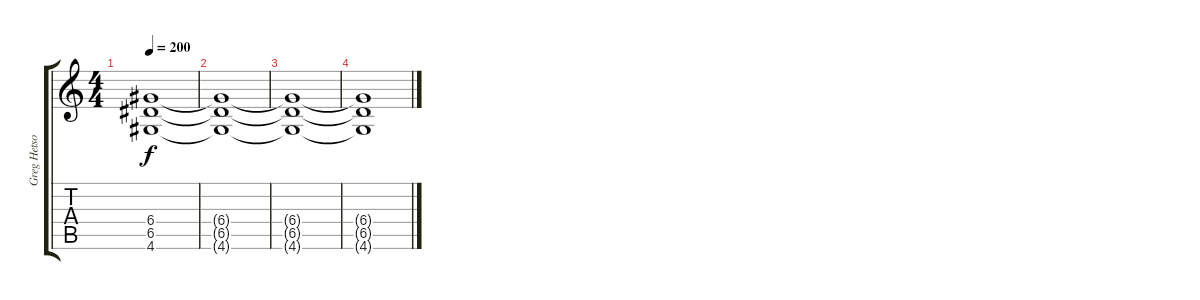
\track ("Greg Hetson" "Greg Hetso") {instrument overdrivenguitar}
\staff {score tabs}
\tuning (E4 B3 G3 D3 A2 E2) {hide}
\ts (4 4)
\tempo 200
\clef g2
\ks c
(6.4{t} 6.5{t} 4.6{t}).1{dy f} |
(6.4{t} 6.5{t} 4.6{t}).1 |
(6.4{t} 6.5{t} 4.6{t}).1 |
(6.4{t} 6.5{t} 4.6{t}).1
